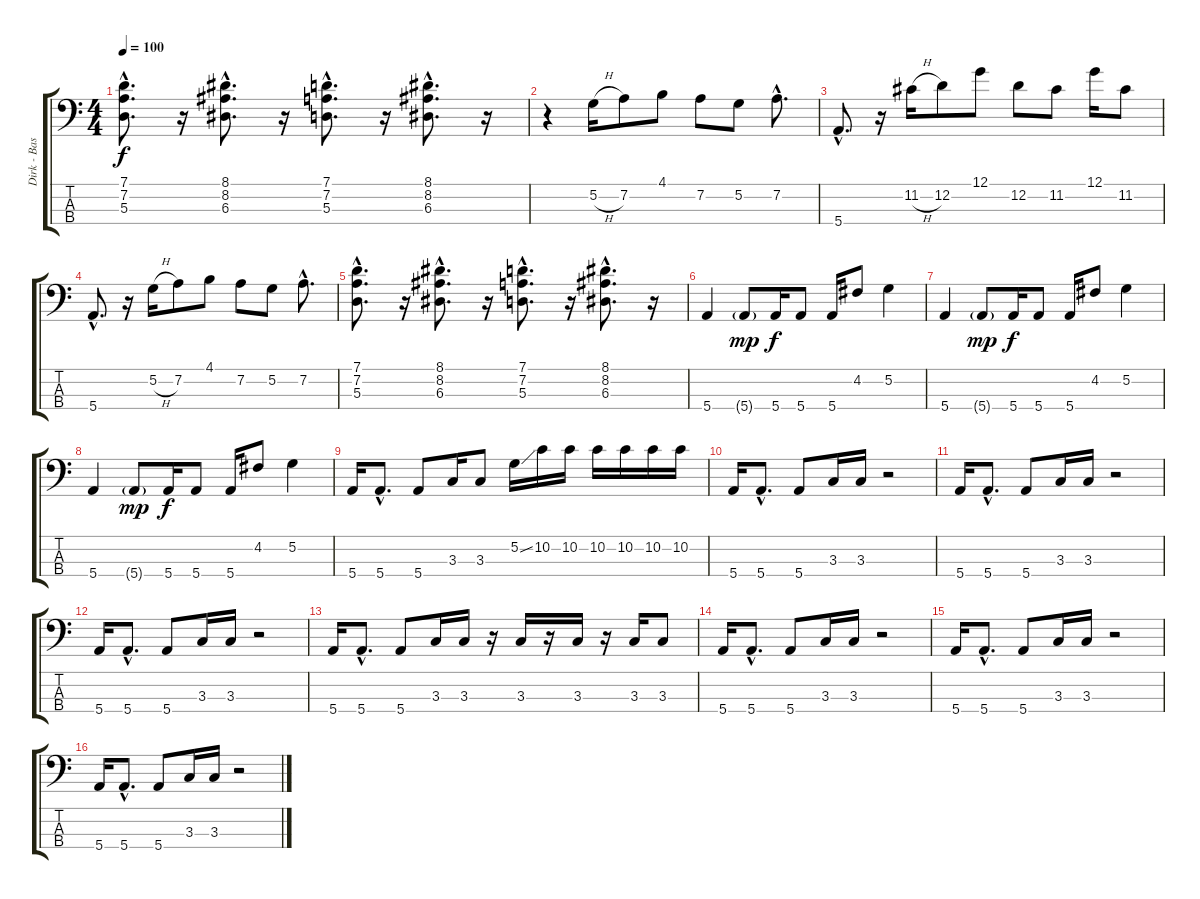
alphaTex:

\track ("Dirk - Bass" "Dirk - Bas") {instrument electricbassfinger}
\staff {score tabs}
\tuning (G2 D2 A1 E1) {hide}
\ts (4 4)
\tempo 100
\clef f4
\ks c
(7.1{hac} 7.2{hac} 5.3{hac}).8{d dy f instrument slapbass2} r.16 (8.1{hac} 8.2{hac} 6.3{hac}).8{d} r.16 (7.1{hac} 7.2{hac} 5.3{hac}).8{d} r.16 (8.1{hac} 8.2{hac} 6.3{hac}).8{d} r.16 |
r.4{instrument electricbassfinger} 5.2{h}.16 7.2.8 4.1.8 7.2.8 5.2.8 7.2{hac}.8{d} |
5.4{hac}.8{d} r.16 11.2{h}.16 12.2.8 12.1.8 12.2.8 11.2.8 12.1.16 11.2.8 |
5.4{hac}.8{d} r.16 5.2{h}.16 7.2.8 4.1.8 7.2.8 5.2.8 7.2{hac}.8{d} |
(7.1{hac} 7.2{hac} 5.3{hac}).8{d instrument slapbass2} r.16 (8.1{hac} 8.2{hac} 6.3{hac}).8{d} r.16 (7.1{hac} 7.2{hac} 5.3{hac}).8{d} r.16 (8.1{hac} 8.2{hac} 6.3{hac}).8{d} r.16 |
5.4.4{instrument electricbassfinger} 5.4{g}.8{dy mp} 5.4.16{dy f} 5.4.8 5.4.16 4.2.8 5.2.4 |
5.4.4 5.4{g}.8{dy mp} 5.4.16{dy f} 5.4.8 5.4.16 4.2.8 5.2.4 |
5.4.4 5.4{g}.8{dy mp} 5.4.16{dy f} 5.4.8 5.4.16 4.2.8 5.2.4 |
5.4.16 5.4{hac}.8{d} 5.4.8 3.3.16 3.3.8 5.2{ss}.16 10.2.16 10.2.16 10.2.16 10.2.16 10.2.16 10.2.16 |
5.4.16 5.4{hac}.8{d} 5.4.8 3.3.16 3.3.16 r.2 |
5.4.16 5.4{hac}.8{d} 5.4.8 3.3.16 3.3.16 r.2 |
5.4.16 5.4{hac}.8{d} 5.4.8 3.3.16 3.3.16 r.2 |
5.4.16 5.4{hac}.8{d} 5.4.8 3.3.16 3.3.16 r.16 3.3.16 r.16 3.3.16 r.16 3.3.16 3.3.8 |
5.4.16 5.4{hac}.8{d} 5.4.8 3.3.16 3.3.16 r.2 |
5.4.16 5.4{hac}.8{d} 5.4.8 3.3.16 3.3.16 r.2 |
5.4.16 5.4{hac}.8{d} 5.4.8 3.3.16 3.3.16 r.2
